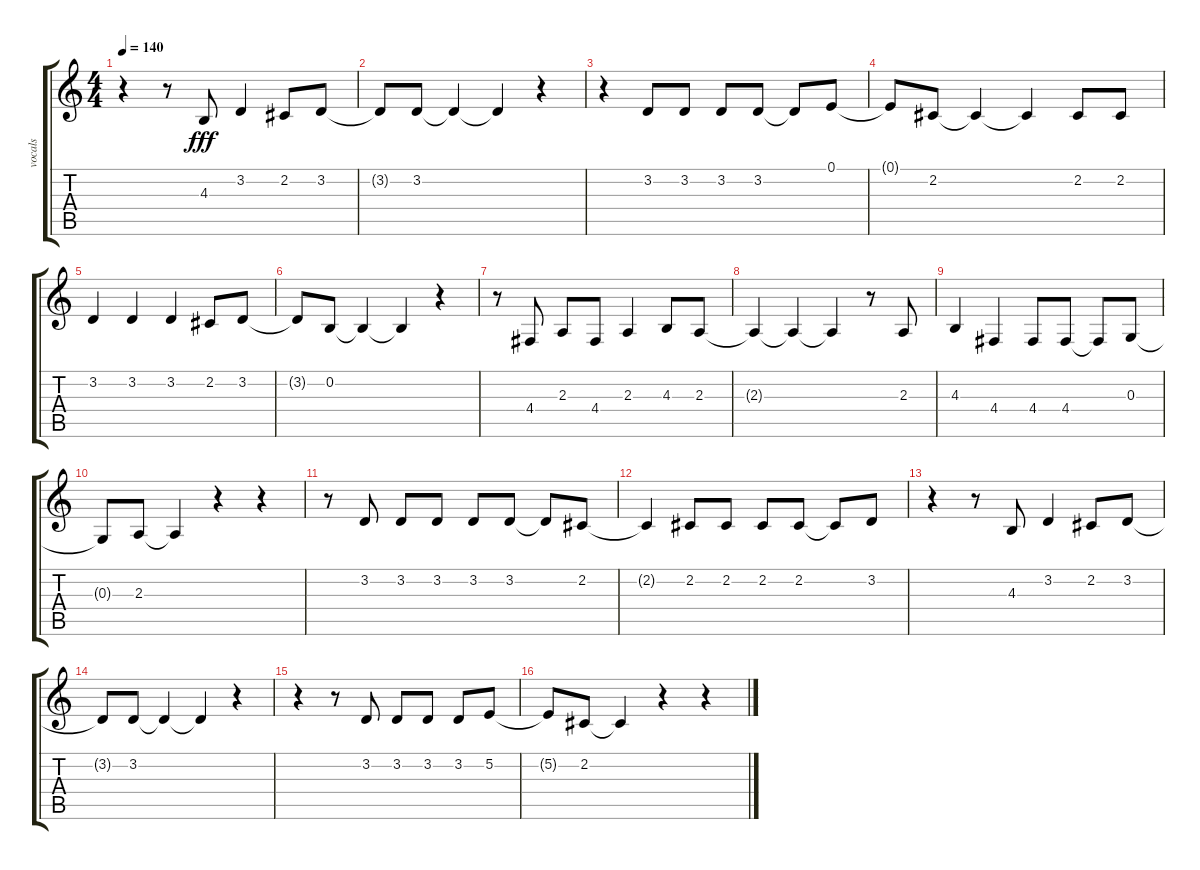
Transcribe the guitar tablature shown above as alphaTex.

\track ("vocals" "vocals") {instrument lead1square}
\staff {score tabs}
\tuning (E4 B3 G3 D3 A2 E2) {hide}
\ts (4 4)
\tempo 140
\clef g2
\ks c
r.4{dy fff} r.8 4.3.8 3.2.4 2.2.8 3.2.8 |
3.2{t}.8 3.2.8 3.2{t}.4 3.2{t}.4 r.4 |
r.4 3.2.8 3.2.8 3.2.8 3.2.8 3.2{t}.8 0.1.8 |
0.1{t}.8 2.2.8 2.2{t}.4 2.2{t}.4 2.2.8 2.2.8 |
3.2.4 3.2.4 3.2.4 2.2.8 3.2.8 |
3.2{t}.8 0.2.8 0.2{t}.4 0.2{t}.4 r.4 |
r.8 4.4.8 2.3.8 4.4.8 2.3.4 4.3.8 2.3.8 |
2.3{t}.4 2.3{t}.4 2.3{t}.4 r.8 2.3.8 |
4.3.4 4.4.4 4.4.8 4.4.8 4.4{t}.8 0.3.8 |
0.3{t}.8 2.3.8 2.3{t}.4 r.4 r.4 |
r.8 3.2.8 3.2.8 3.2.8 3.2.8 3.2.8 3.2{t}.8 2.2.8 |
2.2{t}.4 2.2.8 2.2.8 2.2.8 2.2.8 2.2{t}.8 3.2.8 |
r.4 r.8 4.3.8 3.2.4 2.2.8 3.2.8 |
3.2{t}.8 3.2.8 3.2{t}.4 3.2{t}.4 r.4 |
r.4 r.8 3.2.8 3.2.8 3.2.8 3.2.8 5.2.8 |
5.2{t}.8 2.2.8 2.2{t}.4 r.4 r.4
